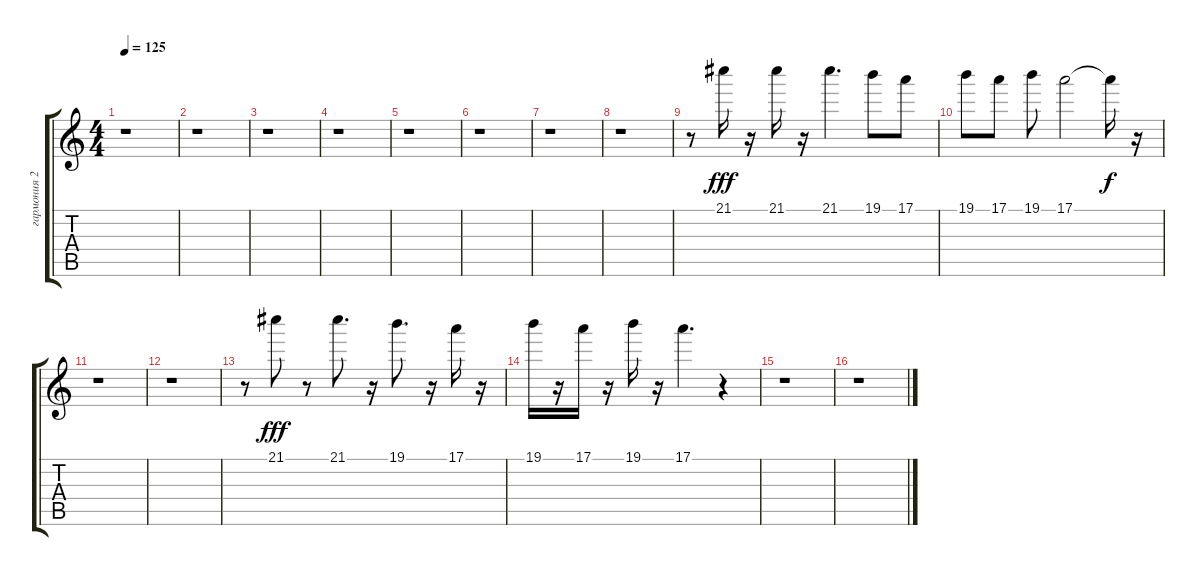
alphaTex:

\track ("гармония 2" "гармония 2") {instrument acousticguitarsteel}
\staff {score tabs}
\tuning (E4 B3 G3 D3 A2 E2) {hide}
\ts (4 4)
\tempo 125
\clef g2
\ks c
r.1{dy fff} |
r.1 |
r.1 |
r.1 |
r.1 |
r.1 |
r.1 |
r.1 |
r.8 21.1.16 r.16 21.1.16 r.16 21.1.4{d} 19.1.8 17.1.8 |
19.1.8 17.1.8 19.1.8 17.1.2 17.1{t}.16{dy f} r.16 |
r.1 |
r.1 |
r.8 21.1.8{dy fff} r.8 21.1.8{d} r.16 19.1.8{d} r.16 17.1.16 r.16 |
19.1.16 r.16 17.1.16 r.16 19.1.16 r.16 17.1.4{d} r.4 |
r.1 |
r.1
